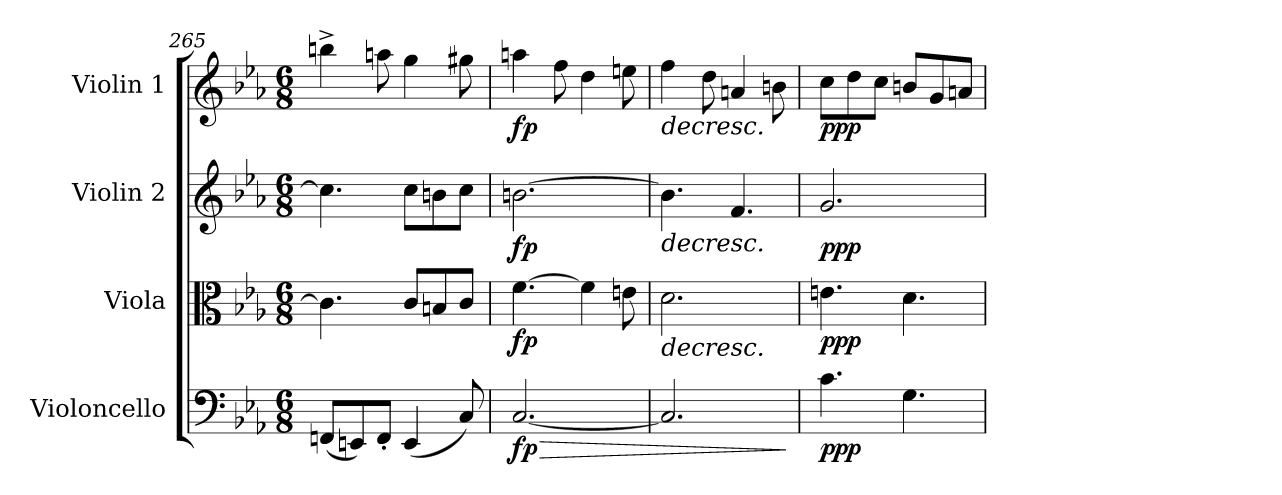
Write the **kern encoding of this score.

**kern	**dynam	**kern	**dynam	**kern	**dynam	**kern	**dynam
*part4	*part4	*part3	*part3	*part2	*part2	*part1	*part1
*staff4	*staff4	*staff3	*staff3	*staff2	*staff2	*staff1	*staff1
*I"Violoncello	*	*I"Viola	*	*I"Violin 2	*	*I"Violin 1	*
*I'Vc	*	*I'Vla	*	*I'Vln	*	*I'Vln	*
!!LO:LB:g=z
*clefF4	*	*clefC3	*	*clefG2	*	*clefG2	*
*k[b-e-a-]	*	*k[b-e-a-]	*	*k[b-e-a-]	*	*k[b-e-a-]	*
*M6/8	*	*M6/8	*	*M6/8	*	*M6/8	*
=265	=265	=265	=265	=265	=265	=265	=265
(<8FFn/L	.	4.c\]	.	4.cc\]	.	4bbn^\	.
8EEn/)	.	.	.	.	.	.	.
8FF'/J	.	.	.	.	.	8aan\	.
(<4EE/	.	8c/L	.	8cc\L	.	4gg\	.
.	.	8Bn/	.	8bn\	.	.	.
8C/)	.	8c/J	.	8cc\J	.	8gg#X\	.
=266	=266	=266	=266	=266	=266	=266	=266
!	!LO:HP:b	!	!	!	!	!	!
!	!LO:DY:n=1:b	!	!LO:DY:b	!	!LO:DY:b	!	!LO:DY:b
[2.C/	> fp	[4.f\	fp	[2.bn\	fp	4aan\	fp
.	.	.	.	.	.	8ff\	.
.	.	4f\]	.	.	.	4dd\	.
.	.	8en\	.	.	.	8een\	.
=267	=267	=267	=267	=267	=267	=267	=267
!	!	!	!LO:HP:b	!	!LO:HP:b	!	!LO:HP:b
2.C/]	.	2.d\	>	4.b\]	>	4ff\	>
.	.	.	.	.	.	8dd\	.
.	.	.	.	4.f/	.	4an/	.
.	.	.	.	.	.	8bn\	.
.	]	.	.	.	.	.	.
=268	=268	=268	=268	=268	=268	=268	=268
!	!LO:DY:b	!	!LO:DY:b	!	!LO:DY:b	!	!LO:DY:b
4.c\	ppp	4.en\	ppp	2.g/	ppp	8cc\L	ppp
.	.	.	.	.	.	8dd\	.
.	.	.	.	.	.	8cc\J	]
4.G\	.	4.d\	.	.	.	8bn/L	.
.	.	.	.	.	.	8g/	.
.	.	.	.	.	.	8an/J	.
.	.	.	]	.	]	.	.
=	=	=	=	=	=	=	=
*-	*-	*-	*-	*-	*-	*-	*-
